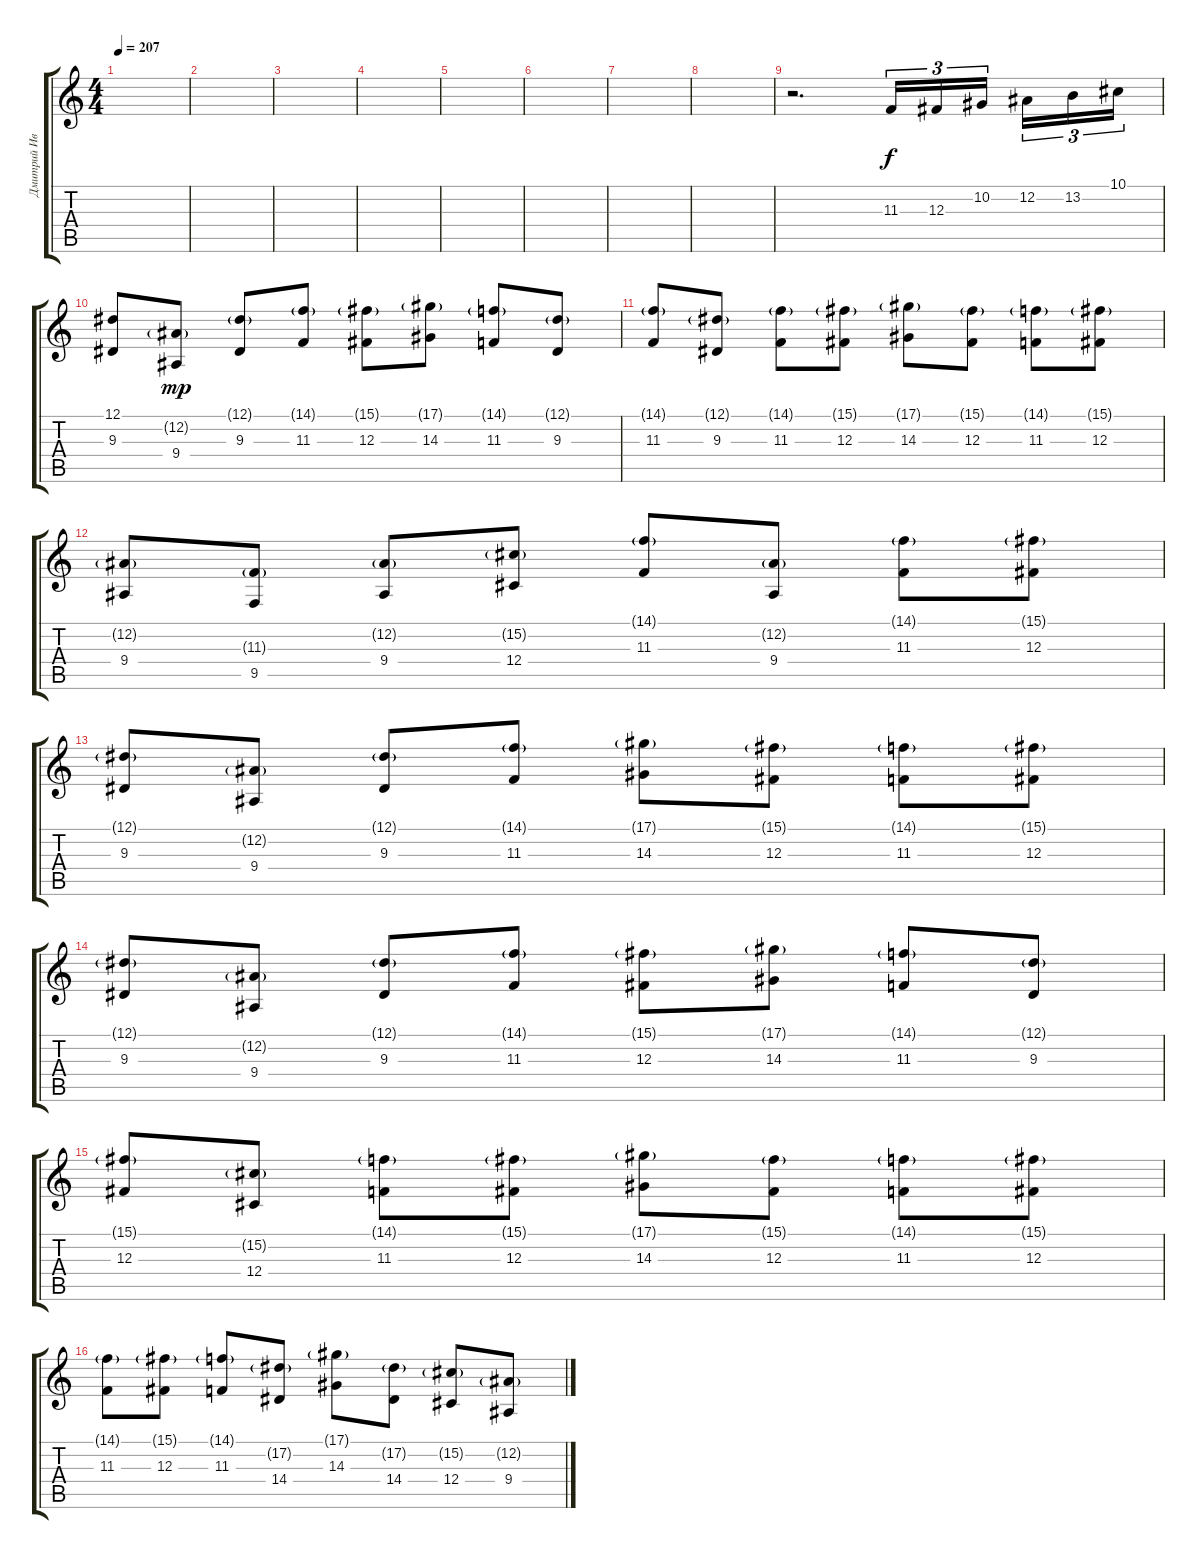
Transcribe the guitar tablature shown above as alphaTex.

\track ("Дмитрий Иванов" "Дмитрий Ив") {instrument harpsichord}
\staff {score tabs}
\tuning (Eb4 Bb3 Gb3 Db3 Ab2 Eb2) {hide}
\ts (4 4)
\tempo 207
\clef g2
\ks c
|
|
|
|
|
|
|
|
r.2{d volume 10 instrument vibraphone} 11.3.16{tu (3 2) dy f} 12.3.16{tu (3 2)} 10.2.16{tu (3 2) beam splitsecondary} 12.2.16{tu (3 2)} 13.2.16{tu (3 2)} 10.1.16{tu (3 2)} |
(12.1 9.3).8{volume 14 instrument harpsichord} (12.2{g} 9.4).8{dy mp} (12.1{g} 9.3).8 (14.1{g} 11.3).8 (15.1{g} 12.3).8 (17.1{g} 14.3).8 (14.1{g} 11.3).8 (12.1{g} 9.3).8 |
(14.1{g} 11.3).8 (12.1{g} 9.3).8 (14.1{g} 11.3).8 (15.1{g} 12.3).8 (17.1{g} 14.3).8 (15.1{g} 12.3).8 (14.1{g} 11.3).8 (15.1{g} 12.3).8 |
(12.2{g} 9.4).8 (11.3{g} 9.5).8 (12.2{g} 9.4).8 (15.2{g} 12.4).8 (14.1{g} 11.3).8 (12.2{g} 9.4).8 (14.1{g} 11.3).8 (15.1{g} 12.3).8 |
(12.1{g} 9.3).8 (12.2{g} 9.4).8 (12.1{g} 9.3).8 (14.1{g} 11.3).8 (17.1{g} 14.3).8 (15.1{g} 12.3).8 (14.1{g} 11.3).8 (15.1{g} 12.3).8 |
(12.1{g} 9.3).8 (12.2{g} 9.4).8 (12.1{g} 9.3).8 (14.1{g} 11.3).8 (15.1{g} 12.3).8 (17.1{g} 14.3).8 (14.1{g} 11.3).8 (12.1{g} 9.3).8 |
(15.1{g} 12.3).8 (15.2{g} 12.4).8 (14.1{g} 11.3).8 (15.1{g} 12.3).8 (17.1{g} 14.3).8 (15.1{g} 12.3).8 (14.1{g} 11.3).8 (15.1{g} 12.3).8 |
(14.1{g} 11.3).8 (15.1{g} 12.3).8 (14.1{g} 11.3).8 (17.2{g} 14.4).8 (17.1{g} 14.3).8 (17.2{g} 14.4).8 (15.2{g} 12.4).8 (12.2{g} 9.4).8
